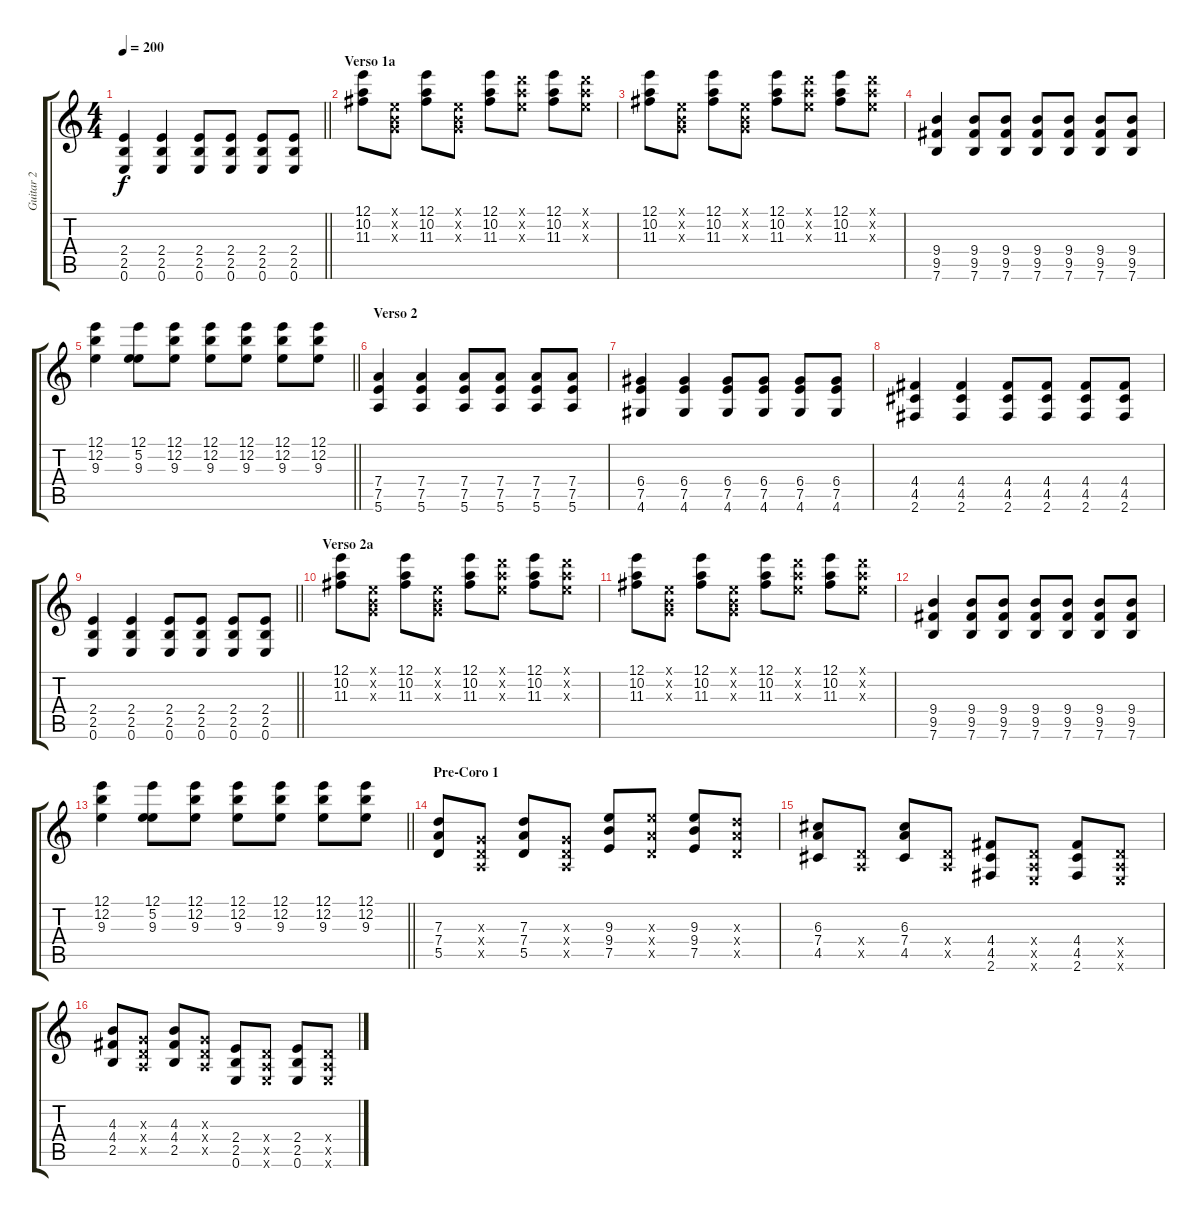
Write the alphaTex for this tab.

\track ("Guitar 2" "Guitar 2") {instrument distortionguitar}
\staff {score tabs}
\tuning (E4 B3 G3 D3 A2 E2) {hide}
\ts (4 4)
\tempo 200
\clef g2
\barLineRight lightlight
\ks c
(2.4 2.5 0.6).4{dy f} (2.4 2.5 0.6).4 (2.4 2.5 0.6).8 (2.4 2.5 0.6).8 (2.4 2.5 0.6).8 (2.4 2.5 0.6).8 |
\section ("" "Verso 1a")
(12.1 10.2 11.3).8 (0.1{x} 0.2{x} 0.3{x}).8 (12.1 10.2 11.3).8 (0.1{x} 0.2{x} 0.3{x}).8 (12.1 10.2 11.3).8 (0.1{x} 15.2{x} 14.3{x}).8 (12.1 10.2 11.3).8 (0.1{x} 15.2{x} 14.3{x}).8 |
(12.1 10.2 11.3).8 (0.1{x} 0.2{x} 0.3{x}).8 (12.1 10.2 11.3).8 (0.1{x} 0.2{x} 0.3{x}).8 (12.1 10.2 11.3).8 (0.1{x} 15.2{x} 14.3{x}).8 (12.1 10.2 11.3).8 (0.1{x} 15.2{x} 14.3{x}).8 |
(9.4 9.5 7.6).4 (9.4 9.5 7.6).8 (9.4 9.5 7.6).8 (9.4 9.5 7.6).8 (9.4 9.5 7.6).8 (9.4 9.5 7.6).8 (9.4 9.5 7.6).8 |
\barLineRight lightlight
(12.1 12.2 9.3).4 (12.1 5.2 9.3).8 (12.1 12.2 9.3).8 (12.1 12.2 9.3).8 (12.1 12.2 9.3).8 (12.1 12.2 9.3).8 (12.1 12.2 9.3).8 |
\section ("" "Verso 2")
(7.4 7.5 5.6).4 (7.4 7.5 5.6).4 (7.4 7.5 5.6).8 (7.4 7.5 5.6).8 (7.4 7.5 5.6).8 (7.4 7.5 5.6).8 |
(6.4 7.5 4.6).4 (6.4 7.5 4.6).4 (6.4 7.5 4.6).8 (6.4 7.5 4.6).8 (6.4 7.5 4.6).8 (6.4 7.5 4.6).8 |
(4.4 4.5 2.6).4 (4.4 4.5 2.6).4 (4.4 4.5 2.6).8 (4.4 4.5 2.6).8 (4.4 4.5 2.6).8 (4.4 4.5 2.6).8 |
\barLineRight lightlight
(2.4 2.5 0.6).4 (2.4 2.5 0.6).4 (2.4 2.5 0.6).8 (2.4 2.5 0.6).8 (2.4 2.5 0.6).8 (2.4 2.5 0.6).8 |
\section ("" "Verso 2a")
(12.1 10.2 11.3).8 (0.1{x} 0.2{x} 0.3{x}).8 (12.1 10.2 11.3).8 (0.1{x} 0.2{x} 0.3{x}).8 (12.1 10.2 11.3).8 (0.1{x} 15.2{x} 14.3{x}).8 (12.1 10.2 11.3).8 (0.1{x} 15.2{x} 14.3{x}).8 |
(12.1 10.2 11.3).8 (0.1{x} 0.2{x} 0.3{x}).8 (12.1 10.2 11.3).8 (0.1{x} 0.2{x} 0.3{x}).8 (12.1 10.2 11.3).8 (0.1{x} 15.2{x} 14.3{x}).8 (12.1 10.2 11.3).8 (0.1{x} 15.2{x} 14.3{x}).8 |
(9.4 9.5 7.6).4 (9.4 9.5 7.6).8 (9.4 9.5 7.6).8 (9.4 9.5 7.6).8 (9.4 9.5 7.6).8 (9.4 9.5 7.6).8 (9.4 9.5 7.6).8 |
\barLineRight lightlight
(12.1 12.2 9.3).4 (12.1 5.2 9.3).8 (12.1 12.2 9.3).8 (12.1 12.2 9.3).8 (12.1 12.2 9.3).8 (12.1 12.2 9.3).8 (12.1 12.2 9.3).8 |
\section ("" "Pre-Coro 1")
(7.3 7.4 5.5).8 (0.3{x} 0.4{x} 0.5{x}).8 (7.3 7.4 5.5).8 (0.3{x} 0.4{x} 0.5{x}).8 (9.3 9.4 7.5).8 (9.3{x} 7.4{x} 5.5{x}).8 (9.3 9.4 7.5).8 (7.3{x} 7.4{x} 5.5{x}).8 |
(6.3 7.4 4.5).8 (0.4{x} 0.5{x}).8 (6.3 7.4 4.5).8 (0.4{x} 0.5{x}).8 (4.4 4.5 2.6).8 (0.4{x} 0.5{x} 0.6{x}).8 (4.4 4.5 2.6).8 (0.4{x} 0.5{x} 0.6{x}).8 |
(4.3 4.4 2.5).8 (0.3{x} 0.4{x} 0.5{x}).8 (4.3 4.4 2.5).8 (0.3{x} 0.4{x} 0.5{x}).8 (2.4 2.5 0.6).8 (0.4{x} 0.5{x} 0.6{x}).8 (2.4 2.5 0.6).8 (0.4{x} 0.5{x} 0.6{x}).8
